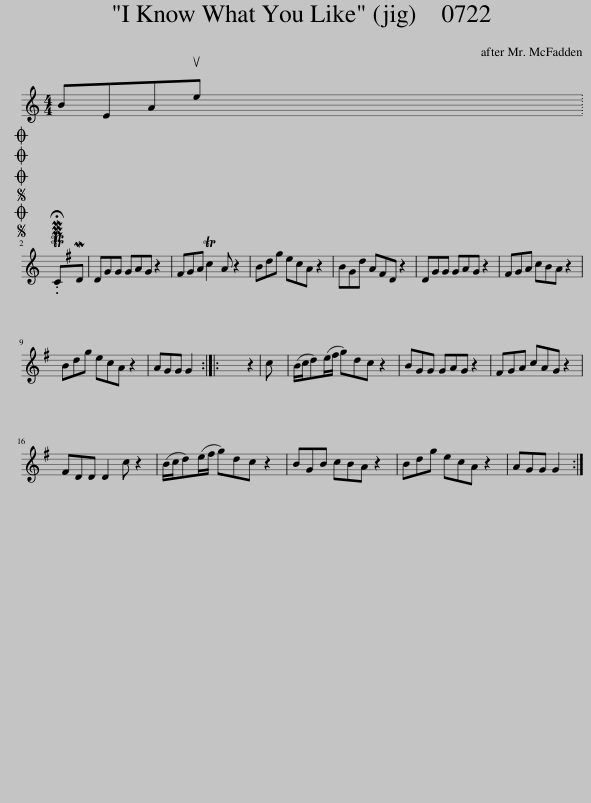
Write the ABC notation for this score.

X:1
L:1/8
M:4/4
I:linebreak $
K:C
V:1 treble
V:1
 BEAue x2002 |$SOSOOO .!fermata!PMTCMD | DGG GAG z2 | ^FGA Tc2 A z2 | Bdg ecA z2 | %5
 BGd A^FD z2 | DGG GAG z2 | ^FGA cBA z2 |$ Bdg ecA z2 | AGG G2 :: %10
 x8 | c | (B/c/d)(e/^f/ g)dc z2 | BGG GAG z2 | ^FGA cAG z2 |$ %15
 ^FDD D2 c z2 | (B/c/d)(e/^f/ g)dc z2 | BGB cBA z2 | Bdg ecA z2 | AGG G2 :| %20
